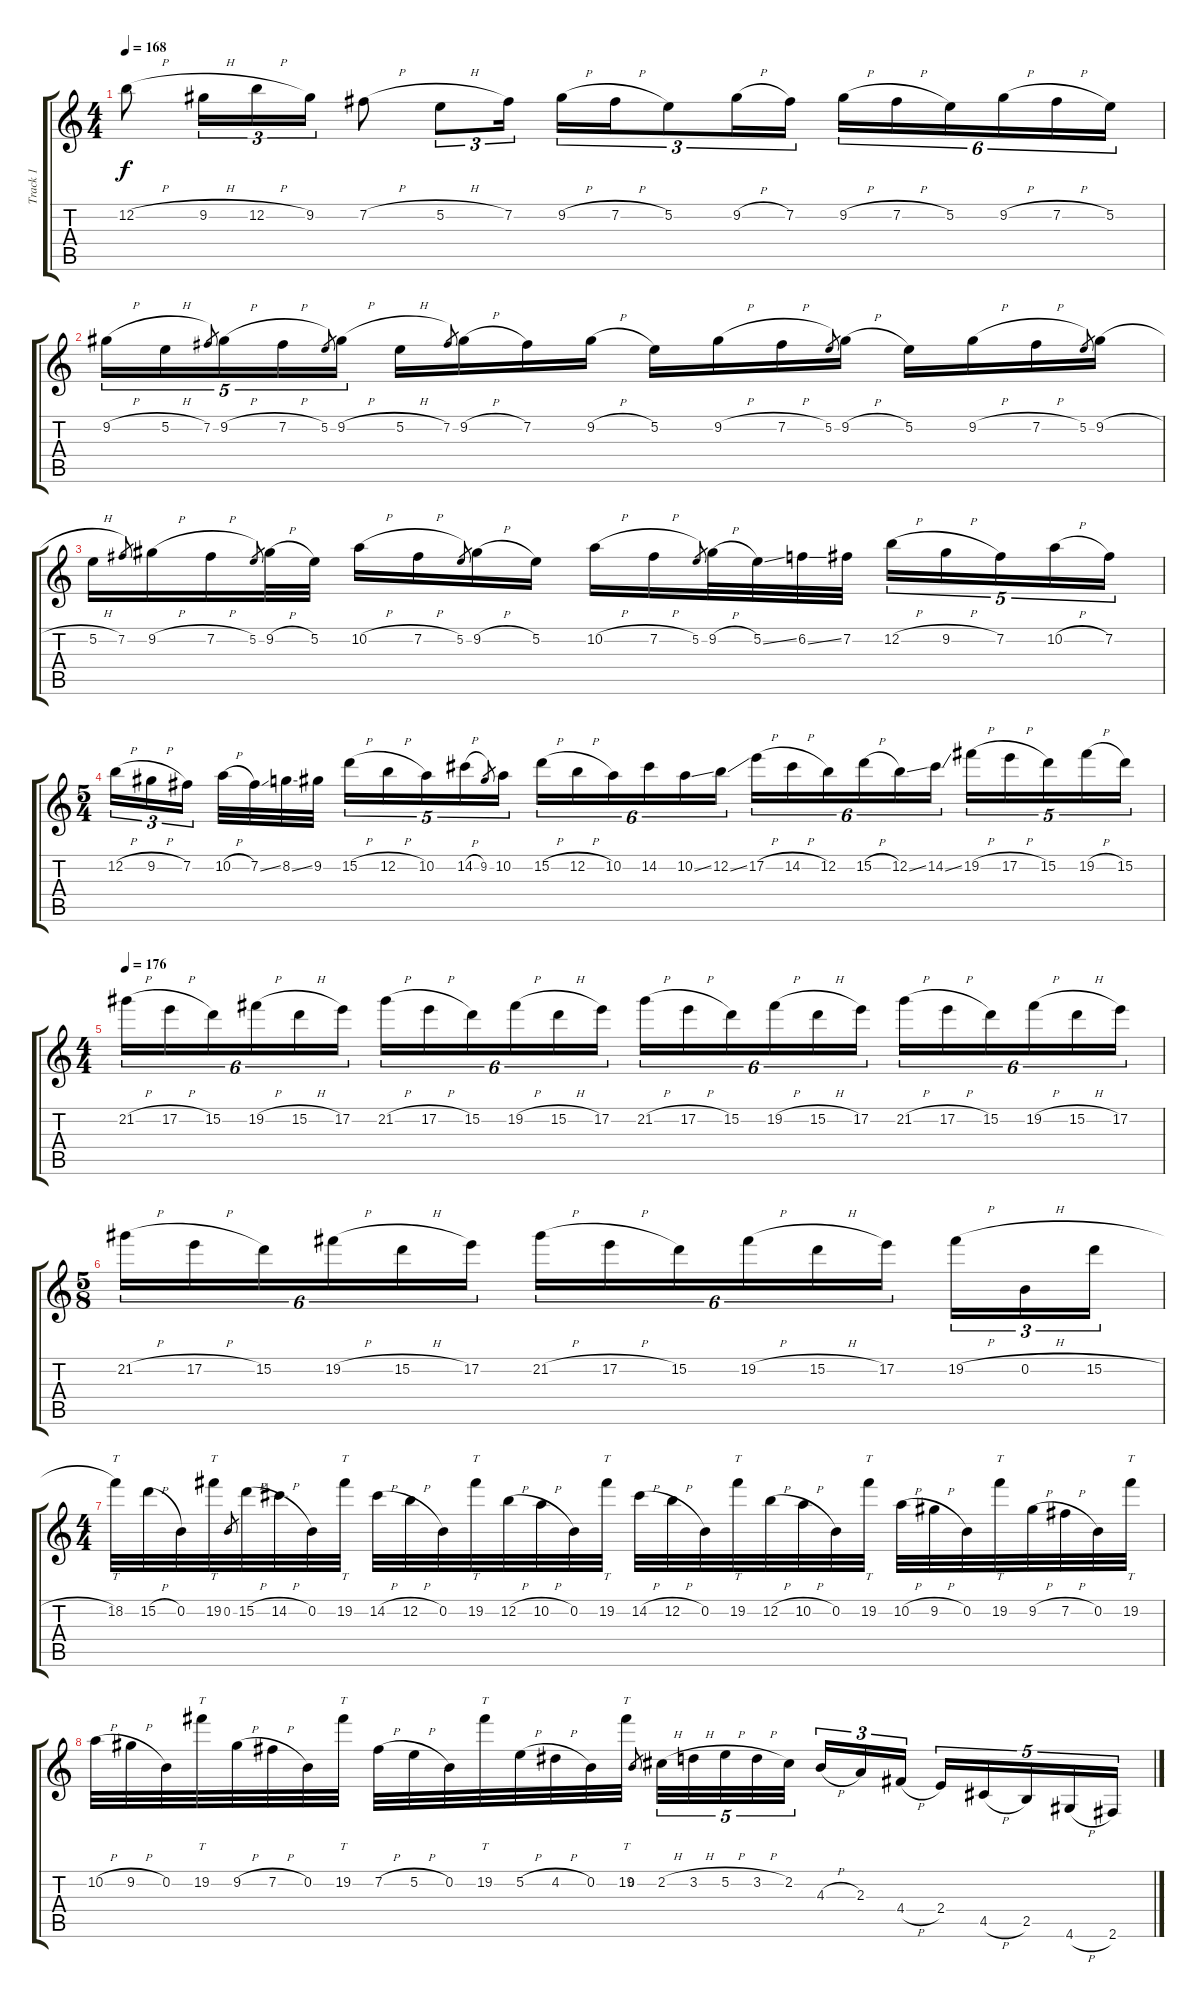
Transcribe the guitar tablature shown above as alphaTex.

\track ("Track 1" "Track 1") {instrument distortionguitar}
\staff {score tabs}
\tuning (E4 B3 G3 D3 A2 E2) {hide}
\ts (4 4)
\tempo 168
\clef g2
\ks c
12.2{h}.8{dy f} 9.2{h}.16{tu (3 2)} 12.2{h}.16{tu (3 2)} 9.2.16{tu (3 2)} 7.2{h}.8 5.2{h}.8{tu (3 2)} 7.2.16{tu (3 2)} 9.2{h}.16{tu (3 2)} 7.2{h}.16{tu (3 2)} 5.2.8{tu (3 2)} 9.2{h}.16{tu (3 2)} 7.2.16{tu (3 2)} 9.2{h}.16{tu (6 4)} 7.2{h}.16{tu (6 4)} 5.2.16{tu (6 4)} 9.2{h}.16{tu (6 4)} 7.2{h}.16{tu (6 4)} 5.2.16{tu (6 4)} |
9.2{h}.16{tu (5 4)} 5.2{h}.16{tu (5 4)} 7.2.8{gr} 9.2{h}.16{tu (5 4)} 7.2{h}.16{tu (5 4)} 5.2.8{gr} 9.2{h}.16{tu (5 4)} 5.2{h}.16 7.2.8{gr} 9.2{h}.16 7.2.16 9.2{h}.16 5.2.16 9.2{h}.16 7.2{h}.16 5.2.8{gr} 9.2{h}.16 5.2.16 9.2{h}.16 7.2{h}.16 5.2.8{gr} 9.2{h}.16 |
5.2{h}.16 7.2.8{gr} 9.2{h}.16 7.2{h}.16 5.2.8{gr} 9.2{h}.32 5.2.32 10.2{h}.16 7.2{h}.16 5.2.8{gr} 9.2{h}.16 5.2.16 10.2{h}.16 7.2{h}.16 5.2.8{gr} 9.2{h}.32 5.2{ss}.32 6.2{ss}.32 7.2.32 12.2{h}.16{tu (5 4)} 9.2{h}.16{tu (5 4)} 7.2.16{tu (5 4)} 10.2{h}.16{tu (5 4)} 7.2.16{tu (5 4)} |
\ts (5 4)
12.2{h}.16{tu (3 2)} 9.2{h}.16{tu (3 2)} 7.2.16{tu (3 2)} 10.2{h}.32 7.2{ss}.32 8.2{ss}.32 9.2.32 15.2{h}.16{tu (5 4)} 12.2{h}.16{tu (5 4)} 10.2.16{tu (5 4)} 14.2{h}.16{tu (5 4)} 9.2.8{gr} 10.2.16{tu (5 4)} 15.2{h}.16{tu (6 4)} 12.2{h}.16{tu (6 4)} 10.2.16{tu (6 4)} 14.2.16{tu (6 4)} 10.2{ss}.16{tu (6 4)} 12.2{ss}.16{tu (6 4)} 17.2{h}.16{tu (6 4)} 14.2{h}.16{tu (6 4)} 12.2.16{tu (6 4)} 15.2{h}.16{tu (6 4)} 12.2{ss}.16{tu (6 4)} 14.2{ss}.16{tu (6 4)} 19.2{h}.16{tu (5 4)} 17.2{h}.16{tu (5 4)} 15.2.16{tu (5 4)} 19.2{h}.16{tu (5 4)} 15.2.16{tu (5 4)} |
\ts (4 4)
\tempo 176
21.2{h}.16{tu (6 4)} 17.2{h}.16{tu (6 4)} 15.2.16{tu (6 4)} 19.2{h}.16{tu (6 4)} 15.2{h}.16{tu (6 4)} 17.2.16{tu (6 4)} 21.2{h}.16{tu (6 4)} 17.2{h}.16{tu (6 4)} 15.2.16{tu (6 4)} 19.2{h}.16{tu (6 4)} 15.2{h}.16{tu (6 4)} 17.2.16{tu (6 4)} 21.2{h}.16{tu (6 4)} 17.2{h}.16{tu (6 4)} 15.2.16{tu (6 4)} 19.2{h}.16{tu (6 4)} 15.2{h}.16{tu (6 4)} 17.2.16{tu (6 4)} 21.2{h}.16{tu (6 4)} 17.2{h}.16{tu (6 4)} 15.2.16{tu (6 4)} 19.2{h}.16{tu (6 4)} 15.2{h}.16{tu (6 4)} 17.2.16{tu (6 4)} |
\ts (5 8)
21.2{h}.16{tu (6 4)} 17.2{h}.16{tu (6 4)} 15.2.16{tu (6 4)} 19.2{h}.16{tu (6 4)} 15.2{h}.16{tu (6 4)} 17.2.16{tu (6 4)} 21.2{h}.16{tu (6 4)} 17.2{h}.16{tu (6 4)} 15.2.16{tu (6 4)} 19.2{h}.16{tu (6 4)} 15.2{h}.16{tu (6 4)} 17.2.16{tu (6 4)} 19.2{h}.16{tu (3 2)} 0.2{h}.16{tu (3 2)} 15.2{h}.16{tu (3 2)} |
\ts (4 4)
18.2.32{tt} 15.2{h}.32 0.2.32 19.2.32{tt} 0.2.8{gr} 15.2{h}.32 14.2{h}.32 0.2.32 19.2.32{tt} 14.2{h}.32 12.2{h}.32 0.2.32 19.2.32{tt} 12.2{h}.32 10.2{h}.32 0.2.32 19.2.32{tt} 14.2{h}.32 12.2{h}.32 0.2.32 19.2.32{tt} 12.2{h}.32 10.2{h}.32 0.2.32 19.2.32{tt} 10.2{h}.32 9.2{h}.32 0.2.32 19.2.32{tt} 9.2{h}.32 7.2{h}.32 0.2.32 19.2.32{tt} |
10.2{h}.32 9.2{h}.32 0.2.32 19.2.32{tt} 9.2{h}.32 7.2{h}.32 0.2.32 19.2.32{tt} 7.2{h}.32 5.2{h}.32 0.2.32 19.2.32{tt} 5.2{h}.32 4.2{h}.32 0.2.32 19.2.32{tt} 0.2.8{gr} 2.2{h}.32{tu (5 4)} 3.2{h}.32{tu (5 4)} 5.2{h}.32{tu (5 4)} 3.2{h}.32{tu (5 4)} 2.2.32{tu (5 4)} 4.3{h}.16{tu (3 2)} 2.3.16{tu (3 2)} 4.4{h}.16{tu (3 2)} 2.4.16{tu (5 4)} 4.5{h}.16{tu (5 4)} 2.5.16{tu (5 4)} 4.6{h}.16{tu (5 4)} 2.6{h}.16{tu (5 4)}
